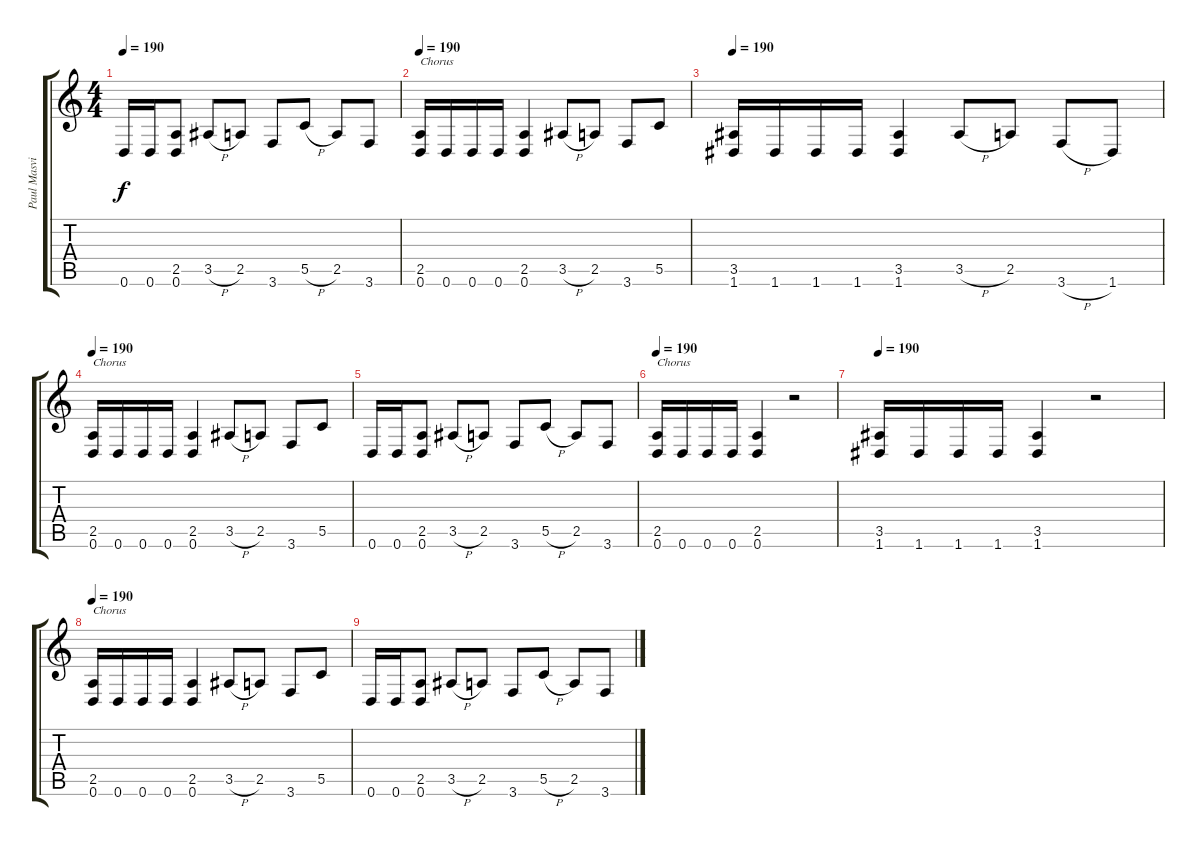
\track ("Paul Masvidal" "Paul Masvi") {instrument distortionguitar}
\staff {score tabs}
\tuning (D4 A3 F3 C3 G2 D2) {hide}
\ts (4 4)
\tempo 190
\clef g2
\ks c
0.6.16{dy f} 0.6.16 (2.5 0.6).8 3.5{h}.8 2.5.8 3.6.8 5.5{h}.8 2.5.8 3.6.8 |
\tempo 190
(2.5 0.6).16{txt "Chorus"} 0.6.16 0.6.16 0.6.16 (2.5 0.6).4 3.5{h}.8 2.5.8 3.6.8 5.5.8 |
\tempo 190
(3.5 1.6).16 1.6.16 1.6.16 1.6.16 (3.5 1.6).4 3.5{h}.8 2.5.8 3.6{h}.8 1.6.8 |
\tempo 190
(2.5 0.6).16{txt "Chorus"} 0.6.16 0.6.16 0.6.16 (2.5 0.6).4 3.5{h}.8 2.5.8 3.6.8 5.5.8 |
0.6.16 0.6.16 (2.5 0.6).8 3.5{h}.8 2.5.8 3.6.8 5.5{h}.8 2.5.8 3.6.8 |
\tempo 190
(2.5 0.6).16{txt "Chorus"} 0.6.16 0.6.16 0.6.16 (2.5 0.6).4 r.2 |
\tempo 190
(3.5 1.6).16 1.6.16 1.6.16 1.6.16 (3.5 1.6).4 r.2 |
\tempo 190
(2.5 0.6).16{txt "Chorus"} 0.6.16 0.6.16 0.6.16 (2.5 0.6).4 3.5{h}.8 2.5.8 3.6.8 5.5.8 |
0.6.16 0.6.16 (2.5 0.6).8 3.5{h}.8 2.5.8 3.6.8 5.5{h}.8 2.5.8 3.6.8
